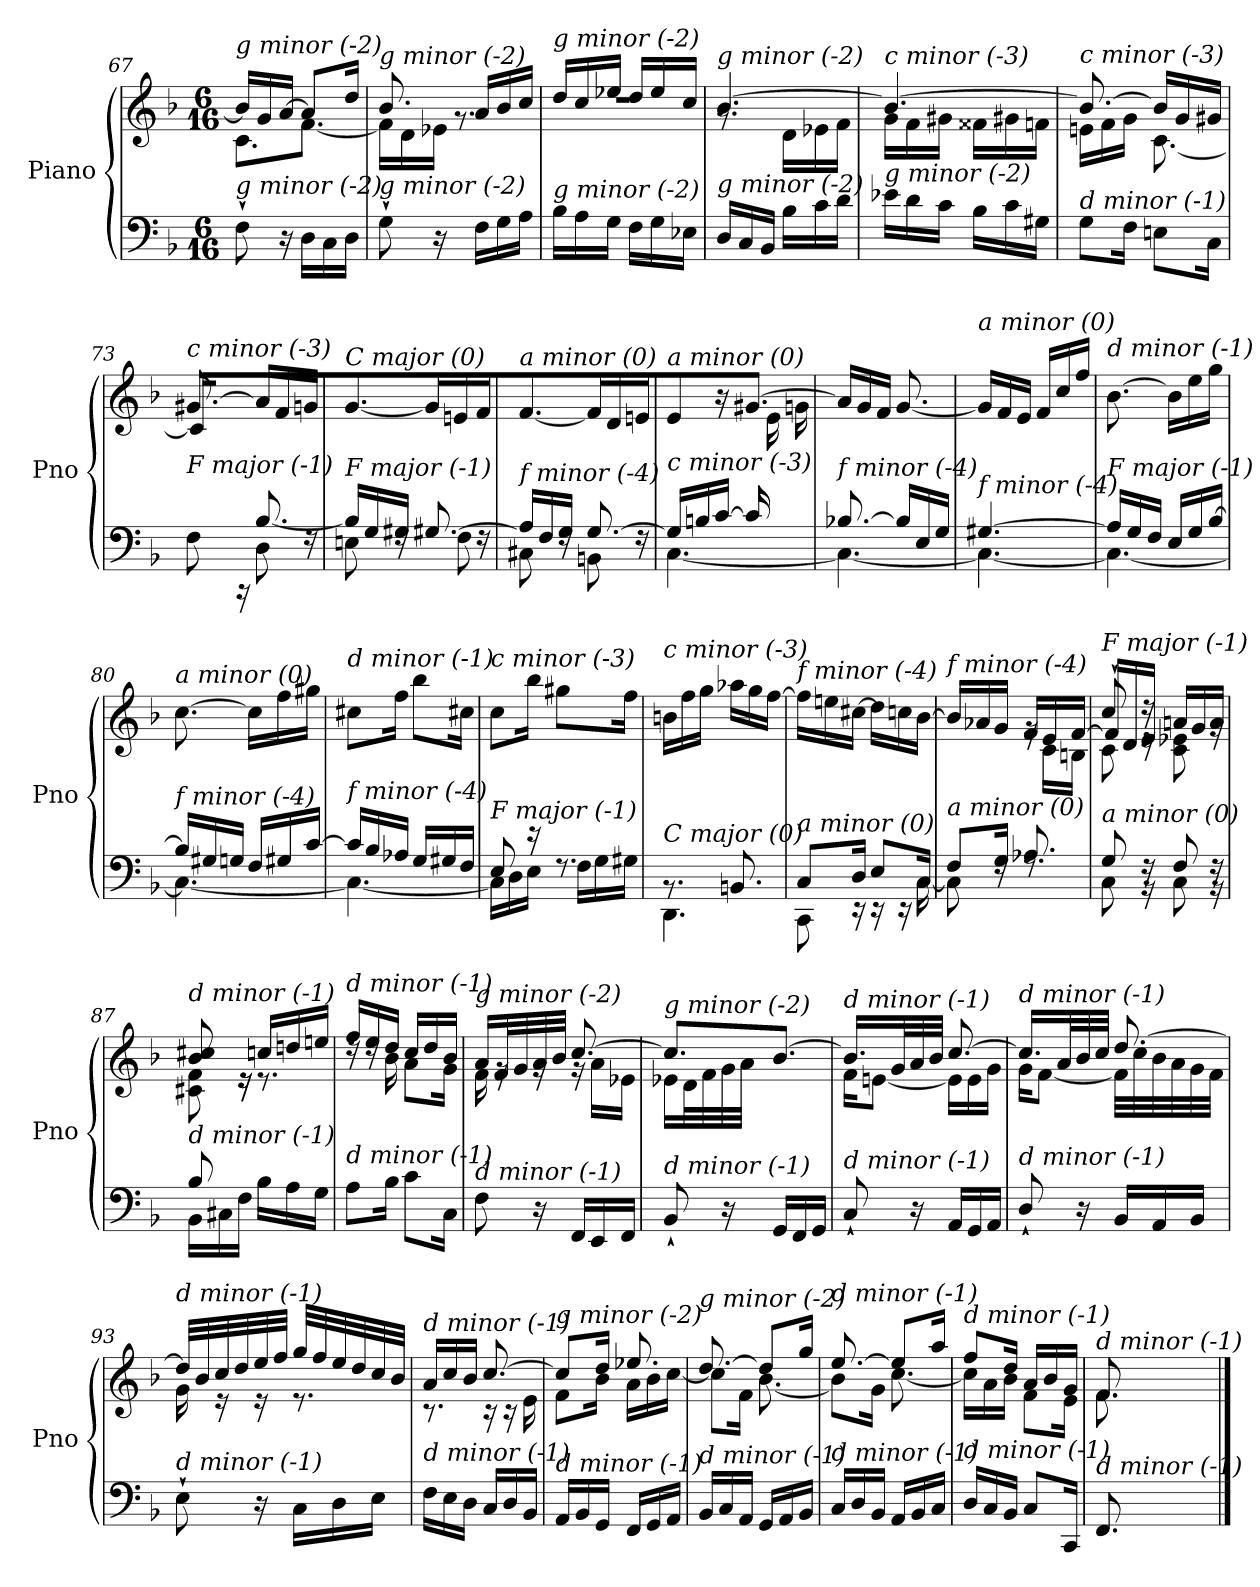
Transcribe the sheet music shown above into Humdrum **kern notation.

**kern	**kern
*part1	*part1
*staff2	*staff1
*I"Piano	*
*I'Pno	*
!!LO:PB:g=z
*clefF4	*clefG2
*k[b-]	*k[b-]
*M6/16	*M6/16
=67	=67
*	*^
!	!LO:TX:i:t=g minor (-2)	!
!LO:TX:i:t=g minor (-2)	!	!
8F`\	16b-/LL]	8.c\L
.	16g/	.
16r	[16a/JJ	.
16D\LL	8a/L]	[8.f\J
16C\	.	.
16D\JJ	16dd/Jk	.
=68	=68	=68
!	!LO:TX:i:t=g minor (-2)	!
!LO:TX:i:t=g minor (-2)	!	!
8G`\	8.b-/	16f\LL]
.	.	16d\
16r	.	16e-X\JJ
16F\LL	16a/LL	8.rg
16G\	16b-/	.
16A\JJ	16cc/JJ	.
=69	=69	=69
!	!LO:TX:i:t=g minor (-2)	!
!LO:TX:i:t=g minor (-2)	!	!
16B-\LL	16dd/LL	4.rdd
16A\	16cc/	.
16G\JJ	16ee-X/JJ	.
16F\LL	16dd/LL	.
16G\	16ee-/	.
16E-X\JJ	16cc/JJ	.
=70	=70	=70
!	!LO:TX:i:t=g minor (-2)	!
!LO:TX:i:t=g minor (-2)	!	!
16D/LL	[4.b-/	8.rg
16C/	.	.
16BB-/JJ	.	.
16B-\LL	.	16d\LL
16c\	.	16e-X\
16d\JJ	.	16f\JJ
=71	=71	=71
!	!LO:TX:i:t=c minor (-3)	!
!LO:TX:i:t=g minor (-2)	!	!
16e-X\LL	4.b-/_	16g\LL
16d\	.	16f\
16c\JJ	.	16g#Xi\JJ
16B-\LL	.	16f##Xj\LL
16c\	.	16g#Xi\
16G#Xi\JJ	.	16f\JJ
=72	=72	=72
!	!LO:TX:i:t=c minor (-3)	!
!LO:TX:i:t=d minor (-1)	!	!
8G\L	8.b-/_	16en\LL
.	.	16f\
16F\Jk	.	16g\JJ
8En\L	16b-/LL]	[8.c\
.	16g/	.
16C\Jk	16g#Xi/JJ	.
!!LO:LB:g=z
=73	=73	=73
*^	*	*^
*	*^	*	*	*
!	!	!	!LO:TX:i:t=c minor (-3)	!	!
!LO:TX:i:t=F major (-1)	!	!	!	!	!
16ryy	8F\	8.ryy	[8.g#Xi/	16c\LL]	8.ryy
16G#Xi/	.	.	.	8ryy	.
16B-/JJ	16rCC	.	.	.	.
8.ryy	[8.B-/	8D\	16a-/LL]	8.ryy	8.ryy
.	.	.	16f/	.	.
.	.	16rF	16g/JJ	.	.
*	*	*	*v	*v	*v
=74	=74	=74	=74
!	!	!	!LO:TX:i:t=C major (0)
!LO:TX:i:t=F major (-1)	!	!	!
*	*v	*v	*
16B-/LL]	8En\	[8.g/
16G/	.	.
16G#Xi/JJ	16rF	.
[8.G#Xi/	8F\	16g/LL]
.	.	16en/
.	16rF	16f/JJ
=75	=75	=75
!	!	!LO:TX:i:t=a minor (0)
!LO:TX:i:t=f minor (-4)	!	!
16A-/LL]	8C#Xi\	[8.f/
16F/	.	.
16G/JJ	16rF	.
[8.G/	8BBn\	16f/LL]
.	.	16d/
.	16rF	16en/JJ
=76	=76	=76
*	*	*^
!	!	!LO:TX:i:t=a minor (0)	!
!LO:TX:i:t=c minor (-3)	!	!	!
16G/LL]	[4.C\	8e/	4ryy
16Bn/	.	.	.
[16c/JJ	.	16r	.
16c/LL]	.	[8.g#Xi/	.
8ryy	.	.	16e\
.	.	.	16g\JJ
=77	=77	=77	=77
!	!	!LO:TX:i:t=a minor (0)	!
!LO:TX:i:t=f minor (-4)	!	!	!
*	*	*v	*v
[8.B-X/	4.C\_	16a-/LL]
.	.	16g/
.	.	16f/JJ
16B-/LL]	.	[8.g/
16E/	.	.
16G/JJ	.	.
=78	=78	=78
!	!	!LO:TX:i:t=a minor (0)
!LO:TX:i:t=f minor (-4)	!	!
[4.G#Xi/	4.C\_	16g/LL]
.	.	16f/
.	.	16e/JJ
.	.	16f/LL
.	.	16cc/
.	.	16ff/JJ
!!LO:LB:g=z
=79	=79	=79
!	!	!LO:TX:i:t=d minor (-1)
!LO:TX:i:t=F major (-1)	!	!
16A-/LL]	4.C\_	[8.b-\
16G/	.	.
16F/JJ	.	.
16E/LL	.	16b-\LL]
16G/	.	16ee\
[16B-/JJ	.	16gg\JJ
=80	=80	=80
!	!	!LO:TX:i:t=a minor (0)
!LO:TX:i:t=f minor (-4)	!	!
16B-/LL]	4.C\_	[8.cc\
16G#Xi/	.	.
16G/JJ	.	.
16F/LL	.	16cc\LL]
16G#Xi/	.	16ff\
[16c/JJ	.	16gg#Xi\JJ
=81	=81	=81
!	!	!LO:TX:i:t=d minor (-1)
!LO:TX:i:t=f minor (-4)	!	!
16c/LL]	4.C\_	8cc#Xi\L
16B-/	.	.
16A-XZ/JJ	.	16ff\Jk
16G/LL	.	8bb-\L
16G#Xi/	.	.
16F/JJ	.	16cc#Xi\Jk
=82	=82	=82
!	!	!LO:TX:i:t=c minor (-3)
!LO:TX:i:t=F major (-1)	!	!
8E/	16C\LL]	8cc\L
.	16D\	.
16r	16E\JJ	16bb-\Jk
8.rF	16F\LL	8gg#Xi\L
.	16G\	.
.	16G#Xi\JJ	16ff\Jk
=83	=83	=83
!	!	!LO:TX:i:t=c minor (-3)
!LO:TX:i:t=C major (0)	!	!
8.rBB	4.DD\	16bn\LL
.	.	16ff\
.	.	16gg\JJ
8.BBn/	.	16aa-XZ\LL
.	.	16gg\
.	.	[16ff\JJ
=84	=84	=84
!	!	!LO:TX:i:t=f minor (-4)
!LO:TX:i:t=a minor (0)	!	!
8C/L	8CC\	16ff\LL]
.	.	16een\
16D/Jk	16r	[16cc#Xi\JJ
8E/L	16r	16dd-\LL]
.	16r	16cc\
16C/Jk	[16C\	[16b-\JJ
!!LO:LB:g=z
=85	=85	=85
*	*^	*^
!	!	!	!LO:TX:i:t=f minor (-4)	!
!LO:TX:i:t=a minor (0)	!	!	!	!
8.ryy	8F/L	8C\]	16b-/LL]	8.ryy
.	.	.	16a-XZ/	.
.	16G/Jk	16rF	16g/JJ	.
8.ryy	8.A-XZ/	8.rF	16f/LL	16rg
.	.	.	16e/	16c\LL
.	.	.	[16f/JJ	16Bn\JJ
=86	=86	=86	=86	=86
*	*	*	*	*^
!	!	!	!LO:TX:i:t=F major (-1)	!	!
!LO:TX:i:t=a minor (0)	!	!	!	!	!
8.ryy	8G/	8C\	8cc`/	8c\	16f/LL]
.	.	.	.	.	16d/
.	16rBB	16rF	16rdd	16re	16e/JJ
8.ryy	8F/	8C\	16an/LL	8c\ 8e-X\	8.ryy
.	.	.	16g/	.	.
.	16rBB	16rF	16a/JJ	16rg	.
=87	=87	=87	=87	=87	=87
!	!	!	!LO:TX:i:t=d minor (-1)	!	!
!LO:TX:i:t=d minor (-1)	!	!	!	!	!
*	*v	*v	*	*	*
8B-/	16BB-\LL	8b-/ 8cc#Xi/	8c#Xi\ 8f\	8.ryy
.	16C#Xi\	.	.	.
16ryy	16F\JJ	16re	16r	.
16B-\LL	8.ryy	16cc/LL	8.r	8.ryy
16A\	.	16ddn/	.	.
16G\JJ	.	16een/JJ	.	.
*v	*v	*	*	*
*	*	*v	*v
=88	=88	=88
!	!LO:TX:i:t=d minor (-1)	!
!LO:TX:i:t=d minor (-1)	!	!
8A\L	16ff/LL	16rdd
.	16ee/	16rdd
16B-\Jk	16dd/JJ	16b-\
8c\L	16cc/LL	8a\L
.	16dd/	.
16C\Jk	16b-/JJ	16g\Jk
=89	=89	=89
!	!LO:TX:i:t=g minor (-2)	!
!LO:TX:i:t=d minor (-1)	!	!
8F\	16a/LL	16f\
.	32f/L	16rg
.	32g/	.
16r	32a/	16rg
.	32b-/JJJ	.
16FF/LL	[8.cc/	16rg
16EE/	.	16a\LL
16FF/JJ	.	16e-X\JJ
=90	=90	=90
!	!LO:TX:i:t=g minor (-2)	!
!LO:TX:i:t=d minor (-1)	!	!
8BB-`/	8.cc/L]	16e-X\LL
.	.	32d\L
.	.	32f\
16r	.	32g\
.	.	32a\JJJ
16GG/LL	[8.b-/J	16b-\LLyy
16FF/	.	16d\
16GG/JJ	.	16f\JJ
!!LO:LB:g=z	!!
=91	=91	=91
!	!LO:TX:i:t=d minor (-1)	!
!LO:TX:i:t=d minor (-1)	!	!
8C`/	16.b-/LL]	16f\KL
.	.	[8en\J
.	32g/L	.
16r	32a/	.
.	32b-/JJJ	.
16AA/LL	[8.cc/	16e\LL]
16GG/	.	16e\
16AA/JJ	.	16g\JJ
=92	=92	=92
!	!LO:TX:i:t=d minor (-1)	!
!LO:TX:i:t=d minor (-1)	!	!
8D`/	16.cc/LL]	16g\KL
.	.	[8f\J
.	32a/L	.
16r	32b-/	.
.	32cc/JJJ	.
16BB-/LL	[8.dd/	32f\LLL]
.	.	32cc\
16AA/	.	32b-\
.	.	32a\
16BB-/JJ	.	32g\
.	.	32f\JJJ
=93	=93	=93
!	!LO:TX:i:t=d minor (-1)	!
!LO:TX:i:t=d minor (-1)	!	!
8E`\	32dd/LLL]	16g\
.	32b-/	.
.	32cc/	16r
.	32dd/	.
16r	32ee/	16r
.	32ff/JJJ	.
16C\LL	32gg/LLL	8.r
.	32ff/	.
16D\	32ee/	.
.	32dd/	.
16E\JJ	32cc/	.
.	32b-/JJJ	.
=94	=94	=94
!	!LO:TX:i:t=d minor (-1)	!
!LO:TX:i:t=d minor (-1)	!	!
16F\LL	16a/LL	8.r
16E\	16cc/	.
16D\JJ	16b-/JJ	.
16C/LL	[8.cc/	16r
16D/	.	16r
16BB-/JJ	.	16e\
!!LO:LB:g=z	!!
=95	=95	=95
!	!LO:TX:i:t=g minor (-2)	!
!LO:TX:i:t=d minor (-1)	!	!
16AA/LL	8cc/L]	8f\L
16BB-/	.	.
16GG/JJ	16dd/Jk	16b-\Jk
16FF/LL	8.ee-X/	16a\LL
16GG/	.	16b-\
16AA/JJ	.	[16cc\JJ
=96	=96	=96
!	!LO:TX:i:t=g minor (-2)	!
!LO:TX:i:t=d minor (-1)	!	!
16BB-/LL	[8.dd/	8cc\L]
16C/	.	.
16AA/JJ	.	16f\Jk
16GG/LL	8dd/L]	[8.b-\
16AA/	.	.
16BB-/JJ	16gg/Jk	.
=97	=97	=97
!	!LO:TX:i:t=d minor (-1)	!
!LO:TX:i:t=d minor (-1)	!	!
16C/LL	[8.ee/	8b-\L]
16D/	.	.
16BB-/JJ	.	16g\Jk
16AA/LL	8ee/L]	[8.cc\
16BB-/	.	.
16C/JJ	16aa/Jk	.
=98	=98	=98
!	!LO:TX:i:t=d minor (-1)	!
!LO:TX:i:t=d minor (-1)	!	!
16D/LL	8ff/L	16cc\LL]
16C/	.	16a\
16BB-/JJ	16dd/Jk	16b-\JJ
8C/L	16a/LL	8f\L
.	16b-/	.
16CC/Jk	16g/JJ	16e\Jk
=99	=99	=99
!	!LO:TX:i:t=d minor (-1)	!
!LO:TX:i:t=d minor (-1)	!	!
8.FF/	8.f/	8.f\
*	*v	*v
==	==
*-	*-
